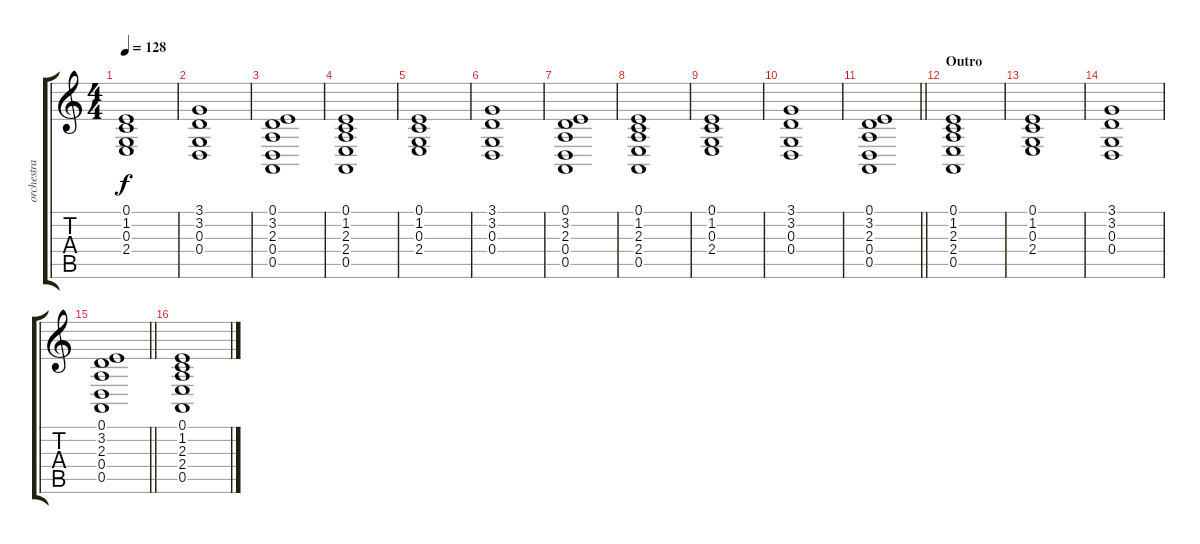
\track ("orchestra" "orchestra") {instrument choiraahs}
\staff {score tabs}
\tuning (E4 B3 G3 D3 A2 E2) {hide}
\ts (4 4)
\tempo 128
\clef g2
\ks c
(0.1 1.2 0.3 2.4).1{dy f} |
(3.1 3.2 0.3 0.4).1 |
(0.1 3.2 2.3 0.4 0.5).1 |
(0.1 1.2 2.3 2.4 0.5).1 |
(0.1 1.2 0.3 2.4).1 |
(3.1 3.2 0.3 0.4).1 |
(0.1 3.2 2.3 0.4 0.5).1 |
(0.1 1.2 2.3 2.4 0.5).1 |
(0.1 1.2 0.3 2.4).1 |
(3.1 3.2 0.3 0.4).1 |
\barLineRight lightlight
(0.1 3.2 2.3 0.4 0.5).1 |
\section ("" "Outro")
(0.1 1.2 2.3 2.4 0.5).1{instrument stringensemble2} |
(0.1 1.2 0.3 2.4).1 |
(3.1 3.2 0.3 0.4).1 |
\barLineRight lightlight
(0.1 3.2 2.3 0.4 0.5).1 |
(0.1 1.2 2.3 2.4 0.5).1
